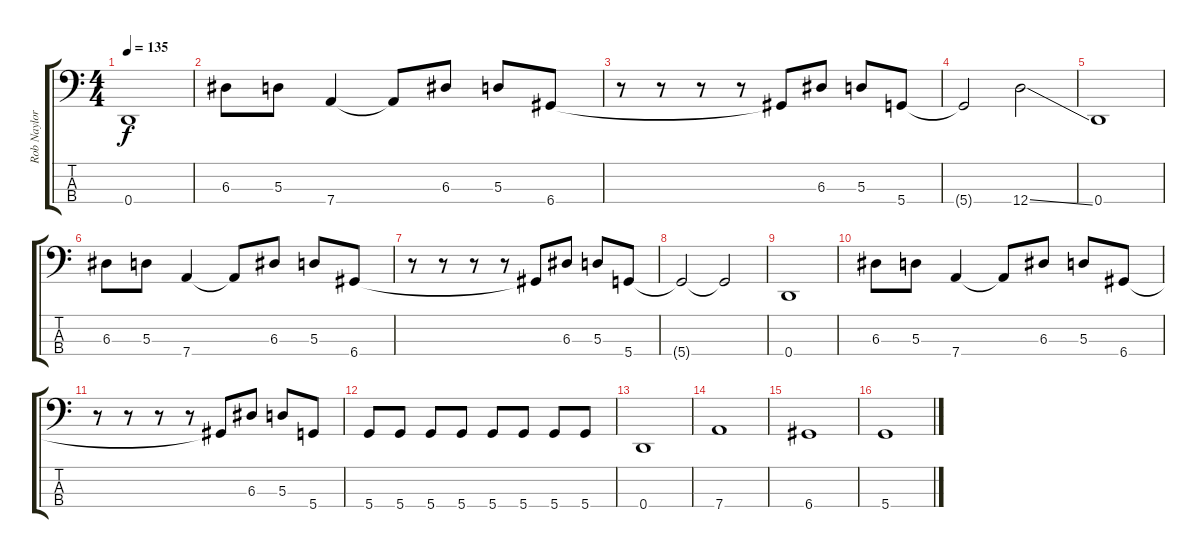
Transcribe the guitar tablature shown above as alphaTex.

\track ("Rob Naylor" "Rob Naylor") {instrument electricbasspick}
\staff {score tabs}
\tuning (G2 D2 A1 D1) {hide}
\ts (4 4)
\tempo 135
\clef f4
\ks c
0.4.1{dy f} |
6.3.8 5.3.8 7.4.4 7.4{t}.8 6.3.8 5.3.8 6.4.8 |
r.8 r.8 r.8 r.8 6.4{t}.8 6.3.8 5.3.8 5.4.8 |
5.4{t}.2 12.4{ss}.2 |
0.4.1 |
6.3.8 5.3.8 7.4.4 7.4{t}.8 6.3.8 5.3.8 6.4.8 |
r.8 r.8 r.8 r.8 6.4{t}.8 6.3.8 5.3.8 5.4.8 |
5.4{t}.2 5.4{t}.2 |
0.4.1 |
6.3.8 5.3.8 7.4.4 7.4{t}.8 6.3.8 5.3.8 6.4.8 |
r.8 r.8 r.8 r.8 6.4{t}.8 6.3.8 5.3.8 5.4.8 |
5.4.8 5.4.8 5.4.8 5.4.8 5.4.8 5.4.8 5.4.8 5.4.8 |
0.4.1 |
7.4.1 |
6.4.1 |
5.4.1
